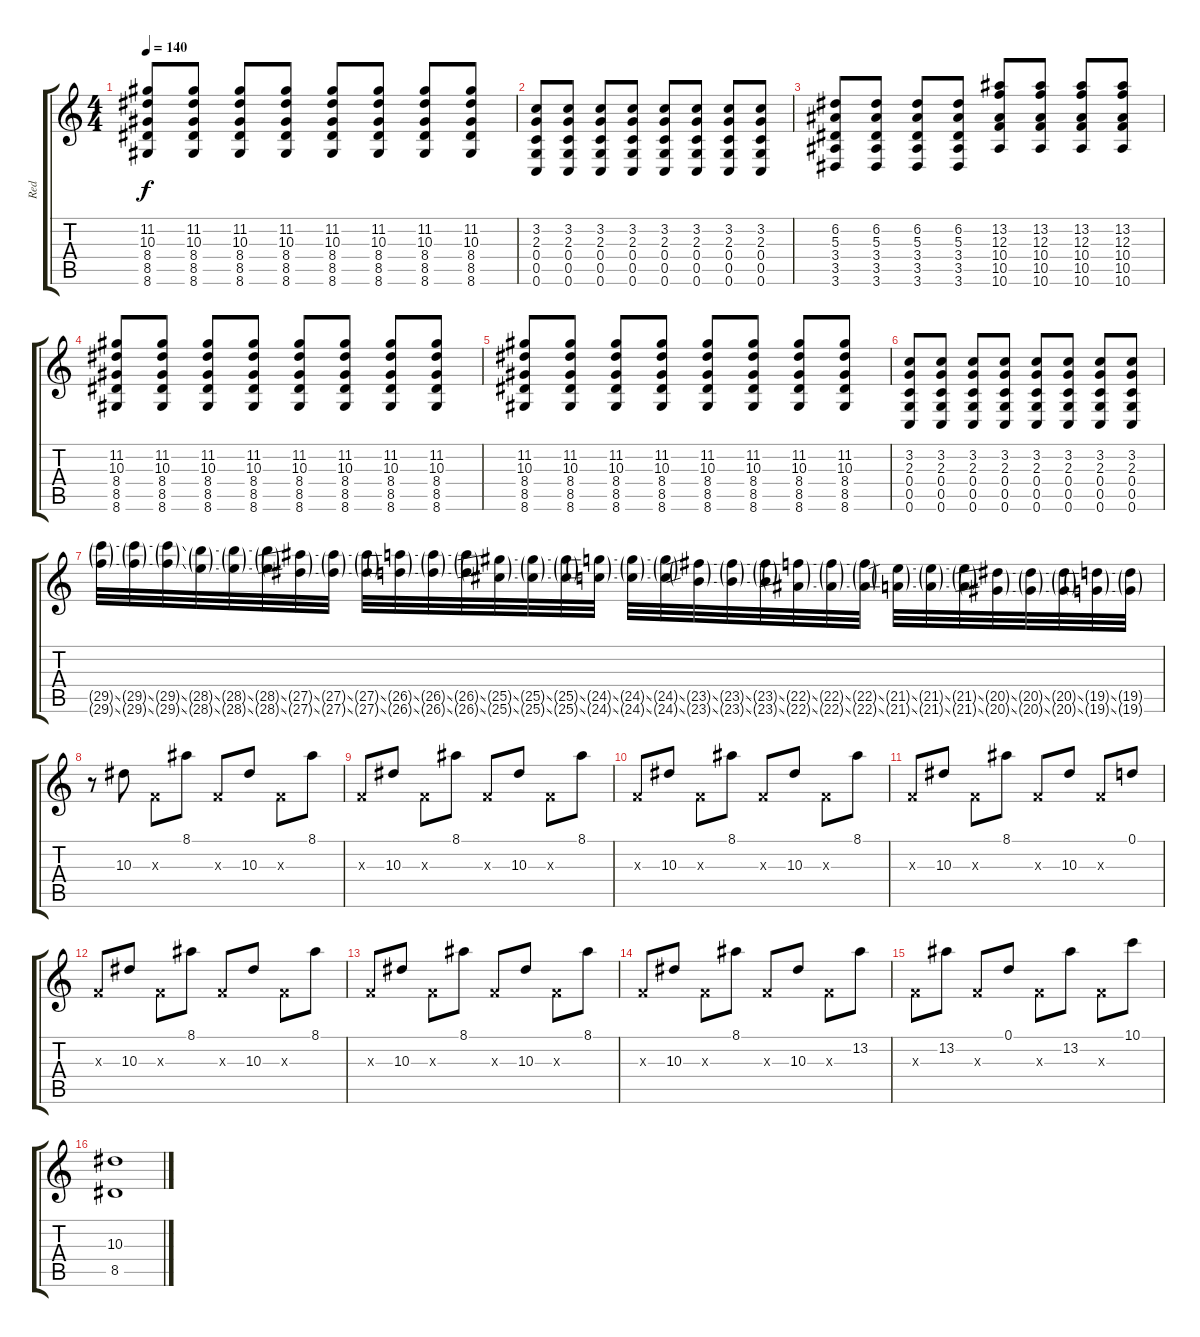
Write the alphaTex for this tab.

\track ("Red" "Red") {instrument distortionguitar}
\staff {score tabs}
\tuning (D4 A3 F3 C3 G2 C2) {hide}
\ts (4 4)
\tempo 140
\clef g2
\ks c
(11.2 10.3 8.4 8.5 8.6).8{dy f} (11.2 10.3 8.4 8.5 8.6).8 (11.2 10.3 8.4 8.5 8.6).8 (11.2 10.3 8.4 8.5 8.6).8 (11.2 10.3 8.4 8.5 8.6).8 (11.2 10.3 8.4 8.5 8.6).8 (11.2 10.3 8.4 8.5 8.6).8 (11.2 10.3 8.4 8.5 8.6).8 |
(3.2 2.3 0.4 0.5 0.6).8 (3.2 2.3 0.4 0.5 0.6).8 (3.2 2.3 0.4 0.5 0.6).8 (3.2 2.3 0.4 0.5 0.6).8 (3.2 2.3 0.4 0.5 0.6).8 (3.2 2.3 0.4 0.5 0.6).8 (3.2 2.3 0.4 0.5 0.6).8 (3.2 2.3 0.4 0.5 0.6).8 |
(6.2 5.3 3.4 3.5 3.6).8 (6.2 5.3 3.4 3.5 3.6).8 (6.2 5.3 3.4 3.5 3.6).8 (6.2 5.3 3.4 3.5 3.6).8 (13.2 12.3 10.4 10.5 10.6).8 (13.2 12.3 10.4 10.5 10.6).8 (13.2 12.3 10.4 10.5 10.6).8 (13.2 12.3 10.4 10.5 10.6).8 |
(11.2 10.3 8.4 8.5 8.6).8 (11.2 10.3 8.4 8.5 8.6).8 (11.2 10.3 8.4 8.5 8.6).8 (11.2 10.3 8.4 8.5 8.6).8 (11.2 10.3 8.4 8.5 8.6).8 (11.2 10.3 8.4 8.5 8.6).8 (11.2 10.3 8.4 8.5 8.6).8 (11.2 10.3 8.4 8.5 8.6).8 |
(11.2 10.3 8.4 8.5 8.6).8 (11.2 10.3 8.4 8.5 8.6).8 (11.2 10.3 8.4 8.5 8.6).8 (11.2 10.3 8.4 8.5 8.6).8 (11.2 10.3 8.4 8.5 8.6).8 (11.2 10.3 8.4 8.5 8.6).8 (11.2 10.3 8.4 8.5 8.6).8 (11.2 10.3 8.4 8.5 8.6).8 |
(3.2 2.3 0.4 0.5 0.6).8 (3.2 2.3 0.4 0.5 0.6).8 (3.2 2.3 0.4 0.5 0.6).8 (3.2 2.3 0.4 0.5 0.6).8 (3.2 2.3 0.4 0.5 0.6).8 (3.2 2.3 0.4 0.5 0.6).8 (3.2 2.3 0.4 0.5 0.6).8 (3.2 2.3 0.4 0.5 0.6).8 |
(29.5{ss g} 29.6{ss g}).32 (29.5{ss g} 29.6{ss g}).32 (29.5{ss g} 29.6{ss g}).32 (28.5{ss g} 28.6{ss g}).32 (28.5{ss g} 28.6{ss g}).32 (28.5{ss g} 28.6{ss g}).32 (27.5{ss g} 27.6{ss g}).32 (27.5{ss g} 27.6{ss g}).32 (27.5{ss g} 27.6{ss g}).32 (26.5{ss g} 26.6{ss g}).32 (26.5{ss g} 26.6{ss g}).32 (26.5{ss g} 26.6{ss g}).32 (25.5{ss g} 25.6{ss g}).32 (25.5{ss g} 25.6{ss g}).32 (25.5{ss g} 25.6{ss g}).32 (24.5{ss g} 24.6{ss g}).32 (24.5{ss g} 24.6{ss g}).32 (24.5{ss g} 24.6{ss g}).32 (23.5{ss g} 23.6{ss g}).32 (23.5{ss g} 23.6{ss g}).32 (23.5{ss g} 23.6{ss g}).32 (22.5{ss g} 22.6{ss g}).32 (22.5{ss g} 22.6{ss g}).32 (22.5{ss g} 22.6{ss g}).32 (21.5{ss g} 21.6{ss g}).32 (21.5{ss g} 21.6{ss g}).32 (21.5{ss g} 21.6{ss g}).32 (20.5{ss g} 20.6{ss g}).32 (20.5{ss g} 20.6{ss g}).32 (20.5{ss g} 20.6{ss g}).32 (19.5{ss g} 19.6{ss g}).32 (19.5{g} 19.6{g}).32 |
r.8 10.3.8 0.3{x}.8 8.1.8 0.3{x}.8 10.3.8 0.3{x}.8 8.1.8 |
0.3{x}.8 10.3.8 0.3{x}.8 8.1.8 0.3{x}.8 10.3.8 0.3{x}.8 8.1.8 |
0.3{x}.8 10.3.8 0.3{x}.8 8.1.8 0.3{x}.8 10.3.8 0.3{x}.8 8.1.8 |
0.3{x}.8 10.3.8 0.3{x}.8 8.1.8 0.3{x}.8 10.3.8 0.3{x}.8 0.1.8 |
0.3{x}.8 10.3.8 0.3{x}.8 8.1.8 0.3{x}.8 10.3.8 0.3{x}.8 8.1.8 |
0.3{x}.8 10.3.8 0.3{x}.8 8.1.8 0.3{x}.8 10.3.8 0.3{x}.8 8.1.8 |
0.3{x}.8 10.3.8 0.3{x}.8 8.1.8 0.3{x}.8 10.3.8 0.3{x}.8 13.2.8 |
0.3{x}.8 13.2.8 0.3{x}.8 0.1.8 0.3{x}.8 13.2.8 0.3{x}.8 10.1.8 |
(10.3 8.5).1
